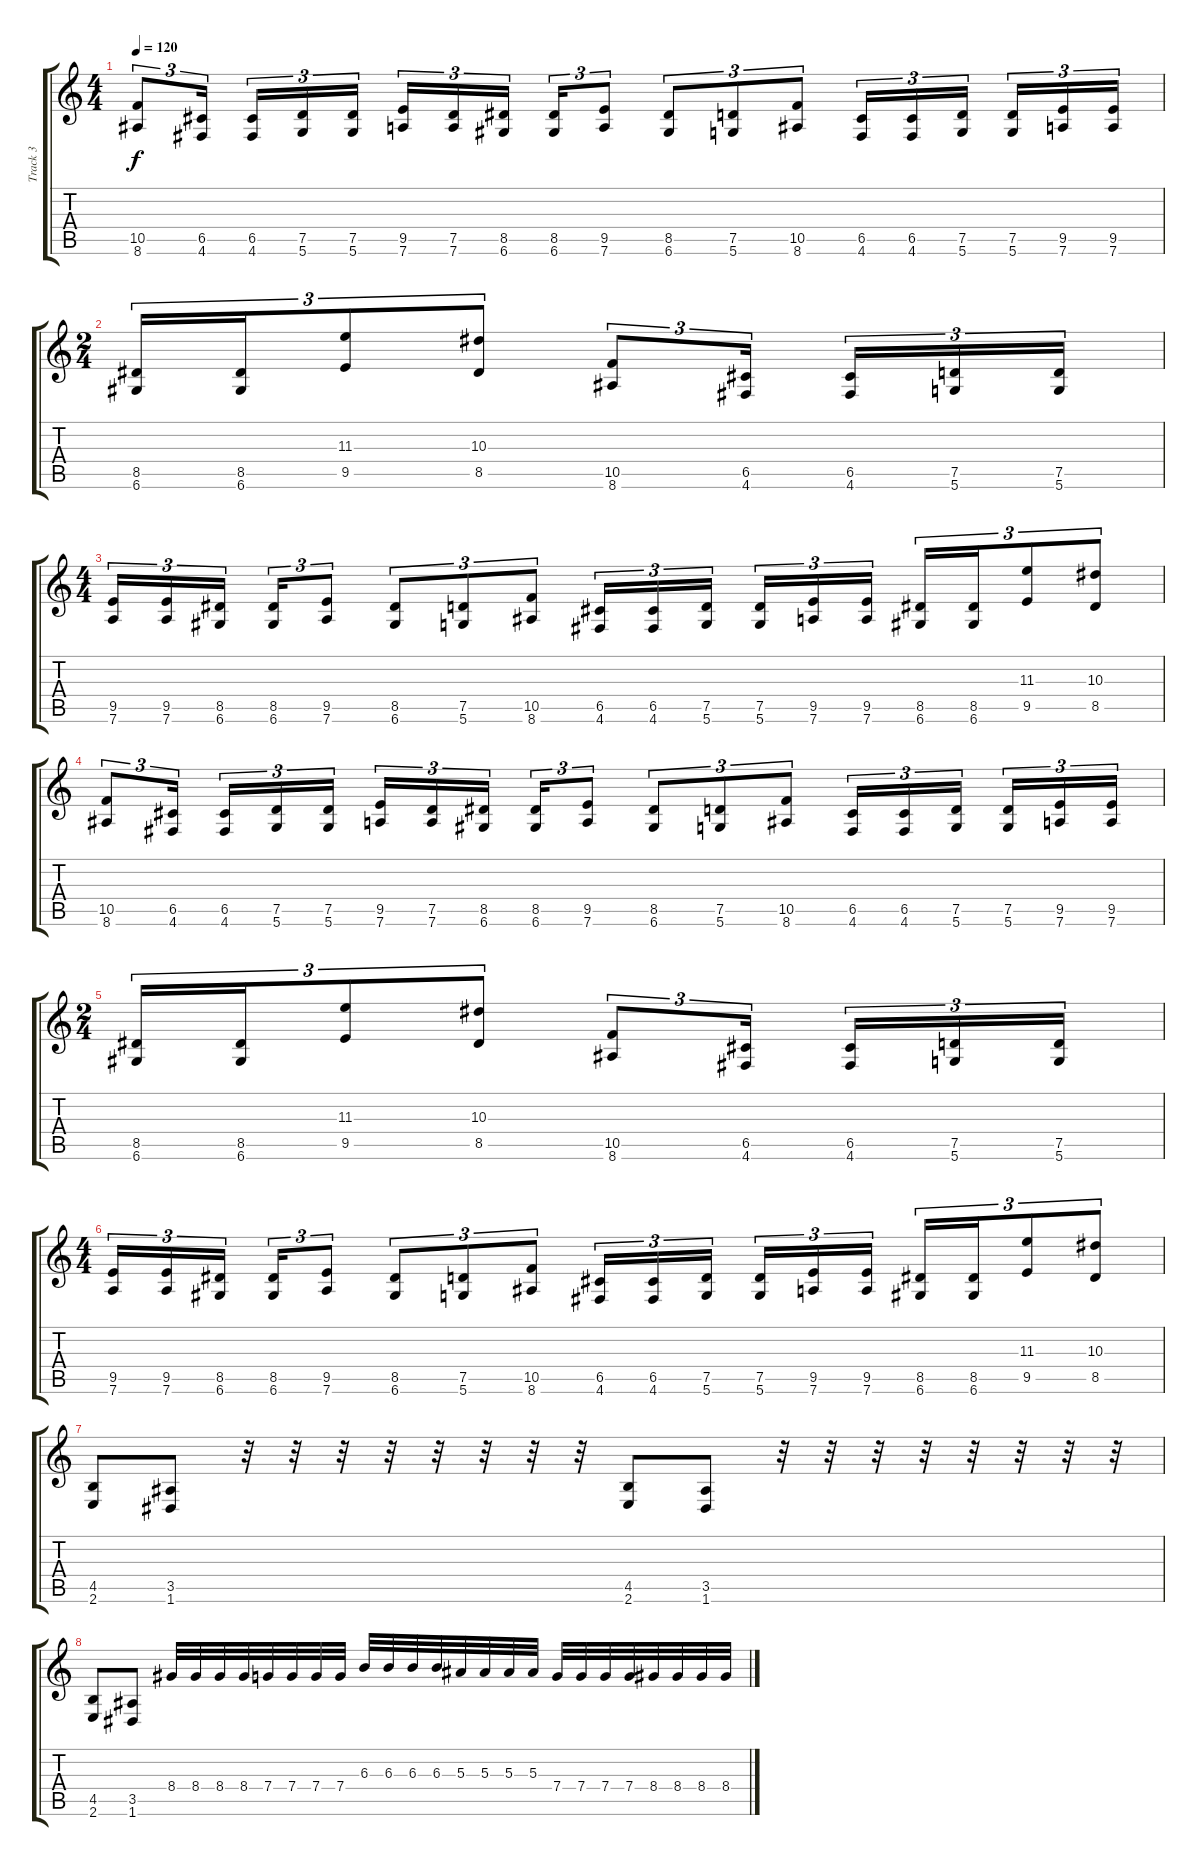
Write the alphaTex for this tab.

\track ("Track 3" "Track 3") {instrument distortionguitar}
\staff {score tabs}
\tuning (D4 A3 F3 C3 G2 D2) {hide}
\ts (4 4)
\tempo 120
\clef g2
\ks c
(10.5 8.6).8{tu (3 2) dy f} (6.5 4.6).16{tu (3 2)} (6.5 4.6).16{tu (3 2)} (7.5 5.6).16{tu (3 2)} (7.5 5.6).16{tu (3 2)} (9.5 7.6).16{tu (3 2)} (7.5 7.6).16{tu (3 2)} (8.5 6.6).16{tu (3 2)} (8.5 6.6).16{tu (3 2)} (9.5 7.6).8{tu (3 2)} (8.5 6.6).8{tu (3 2)} (7.5 5.6).8{tu (3 2)} (10.5 8.6).8{tu (3 2)} (6.5 4.6).16{tu (3 2)} (6.5 4.6).16{tu (3 2)} (7.5 5.6).16{tu (3 2)} (7.5 5.6).16{tu (3 2)} (9.5 7.6).16{tu (3 2)} (9.5 7.6).16{tu (3 2)} |
\ts (2 4)
(8.5 6.6).16{tu (3 2)} (8.5 6.6).16{tu (3 2)} (11.3 9.5).8{tu (3 2)} (10.3 8.5).8{tu (3 2)} (10.5 8.6).8{tu (3 2)} (6.5 4.6).16{tu (3 2)} (6.5 4.6).16{tu (3 2)} (7.5 5.6).16{tu (3 2)} (7.5 5.6).16{tu (3 2)} |
\ts (4 4)
(9.5 7.6).16{tu (3 2)} (9.5 7.6).16{tu (3 2)} (8.5 6.6).16{tu (3 2)} (8.5 6.6).16{tu (3 2)} (9.5 7.6).8{tu (3 2)} (8.5 6.6).8{tu (3 2)} (7.5 5.6).8{tu (3 2)} (10.5 8.6).8{tu (3 2)} (6.5 4.6).16{tu (3 2)} (6.5 4.6).16{tu (3 2)} (7.5 5.6).16{tu (3 2)} (7.5 5.6).16{tu (3 2)} (9.5 7.6).16{tu (3 2)} (9.5 7.6).16{tu (3 2)} (8.5 6.6).16{tu (3 2)} (8.5 6.6).16{tu (3 2)} (11.3 9.5).8{tu (3 2)} (10.3 8.5).8{tu (3 2)} |
(10.5 8.6).8{tu (3 2)} (6.5 4.6).16{tu (3 2)} (6.5 4.6).16{tu (3 2)} (7.5 5.6).16{tu (3 2)} (7.5 5.6).16{tu (3 2)} (9.5 7.6).16{tu (3 2)} (7.5 7.6).16{tu (3 2)} (8.5 6.6).16{tu (3 2)} (8.5 6.6).16{tu (3 2)} (9.5 7.6).8{tu (3 2)} (8.5 6.6).8{tu (3 2)} (7.5 5.6).8{tu (3 2)} (10.5 8.6).8{tu (3 2)} (6.5 4.6).16{tu (3 2)} (6.5 4.6).16{tu (3 2)} (7.5 5.6).16{tu (3 2)} (7.5 5.6).16{tu (3 2)} (9.5 7.6).16{tu (3 2)} (9.5 7.6).16{tu (3 2)} |
\ts (2 4)
(8.5 6.6).16{tu (3 2)} (8.5 6.6).16{tu (3 2)} (11.3 9.5).8{tu (3 2)} (10.3 8.5).8{tu (3 2)} (10.5 8.6).8{tu (3 2)} (6.5 4.6).16{tu (3 2)} (6.5 4.6).16{tu (3 2)} (7.5 5.6).16{tu (3 2)} (7.5 5.6).16{tu (3 2)} |
\ts (4 4)
(9.5 7.6).16{tu (3 2)} (9.5 7.6).16{tu (3 2)} (8.5 6.6).16{tu (3 2)} (8.5 6.6).16{tu (3 2)} (9.5 7.6).8{tu (3 2)} (8.5 6.6).8{tu (3 2)} (7.5 5.6).8{tu (3 2)} (10.5 8.6).8{tu (3 2)} (6.5 4.6).16{tu (3 2)} (6.5 4.6).16{tu (3 2)} (7.5 5.6).16{tu (3 2)} (7.5 5.6).16{tu (3 2)} (9.5 7.6).16{tu (3 2)} (9.5 7.6).16{tu (3 2)} (8.5 6.6).16{tu (3 2)} (8.5 6.6).16{tu (3 2)} (11.3 9.5).8{tu (3 2)} (10.3 8.5).8{tu (3 2)} |
(4.5 2.6).8 (3.5 1.6).8 r.32 r.32 r.32 r.32 r.32 r.32 r.32 r.32 (4.5 2.6).8 (3.5 1.6).8 r.32 r.32 r.32 r.32 r.32 r.32 r.32 r.32 |
(4.5 2.6).8 (3.5 1.6).8 8.4.32 8.4.32 8.4.32 8.4.32 7.4.32 7.4.32 7.4.32 7.4.32 6.3.32 6.3.32 6.3.32 6.3.32 5.3.32 5.3.32 5.3.32 5.3.32 7.4.32 7.4.32 7.4.32 7.4.32 8.4.32 8.4.32 8.4.32 8.4.32
